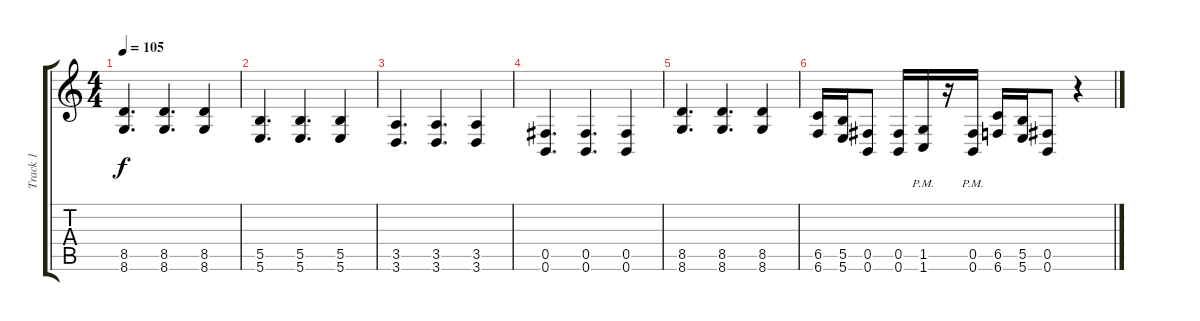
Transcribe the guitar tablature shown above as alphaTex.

\track ("Track 1" "Track 1") {instrument distortionguitar}
\staff {score tabs}
\tuning (Db4 Ab3 E3 B2 Gb2 B1) {hide}
\ts (4 4)
\tempo 105
\clef g2
\ks c
(8.5 8.6).4{d dy f} (8.5 8.6).4{d} (8.5 8.6).4 |
(5.5 5.6).4{d} (5.5 5.6).4{d} (5.5 5.6).4 |
(3.5 3.6).4{d} (3.5 3.6).4{d} (3.5 3.6).4 |
(0.5 0.6).4{d} (0.5 0.6).4{d} (0.5 0.6).4 |
(8.5 8.6).4{d} (8.5 8.6).4{d} (8.5 8.6).4 |
(6.5 6.6).16 (5.5 5.6).16 (0.5 0.6).8 (0.5 0.6).16 (1.5{pm} 1.6).16 r.16 (0.5{pm} 0.6).16 (6.5 6.6).16 (5.5 5.6).16 (0.5 0.6).8 r.4
